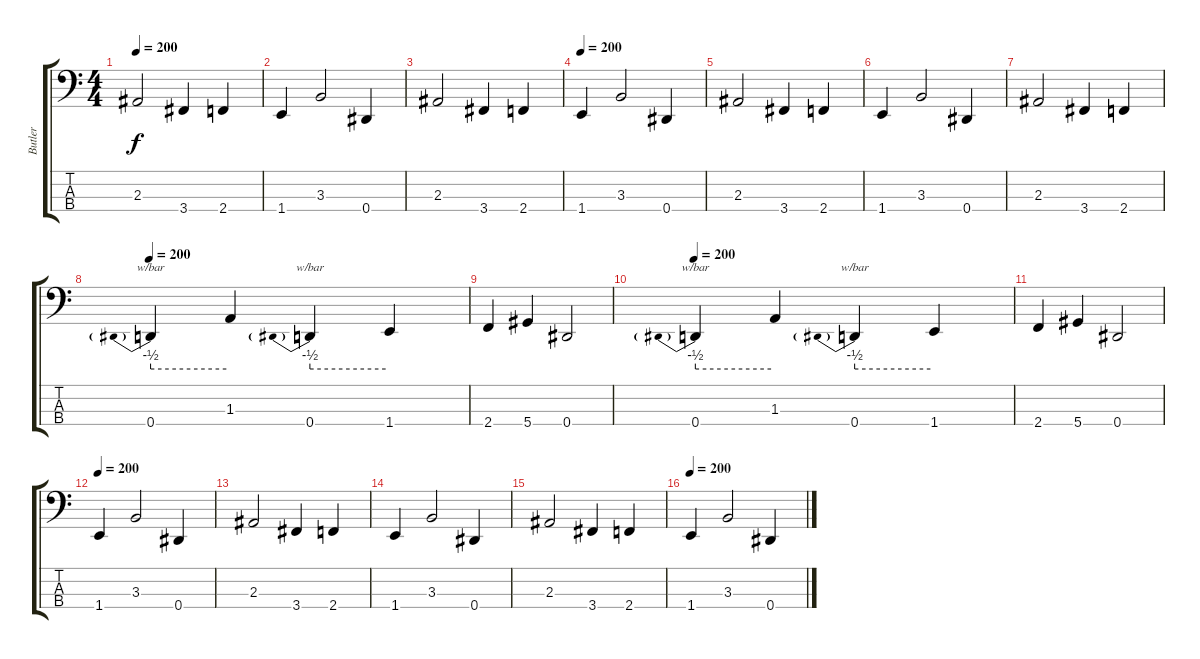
\track ("Butler" "Butler") {instrument acousticbass}
\staff {score tabs}
\tuning (Gb2 Db2 Ab1 Eb1) {hide}
\ts (4 4)
\tempo 200
\clef f4
\ks c
2.3.2{dy f} 3.4.4 2.4.4 |
1.4.4 3.3.2 0.4.4 |
2.3.2 3.4.4 2.4.4 |
\tempo 200
1.4.4 3.3.2 0.4.4 |
2.3.2 3.4.4 2.4.4 |
1.4.4 3.3.2 0.4.4 |
2.3.2 3.4.4 2.4.4 |
\tempo 200
0.4.4{tbe (predive default 0 -2 60 -2)} 1.3.4 0.4.4{tbe (predive default 0 -2 60 -2)} 1.4.4 |
2.4.4 5.4.4 0.4.2 |
\tempo 200
0.4.4{tbe (predive default 0 -2 60 -2)} 1.3.4 0.4.4{tbe (predive default 0 -2 60 -2)} 1.4.4 |
2.4.4 5.4.4 0.4.2 |
\tempo 200
1.4.4 3.3.2 0.4.4 |
2.3.2 3.4.4 2.4.4 |
1.4.4 3.3.2 0.4.4 |
2.3.2 3.4.4 2.4.4 |
\tempo 200
1.4.4 3.3.2 0.4.4
